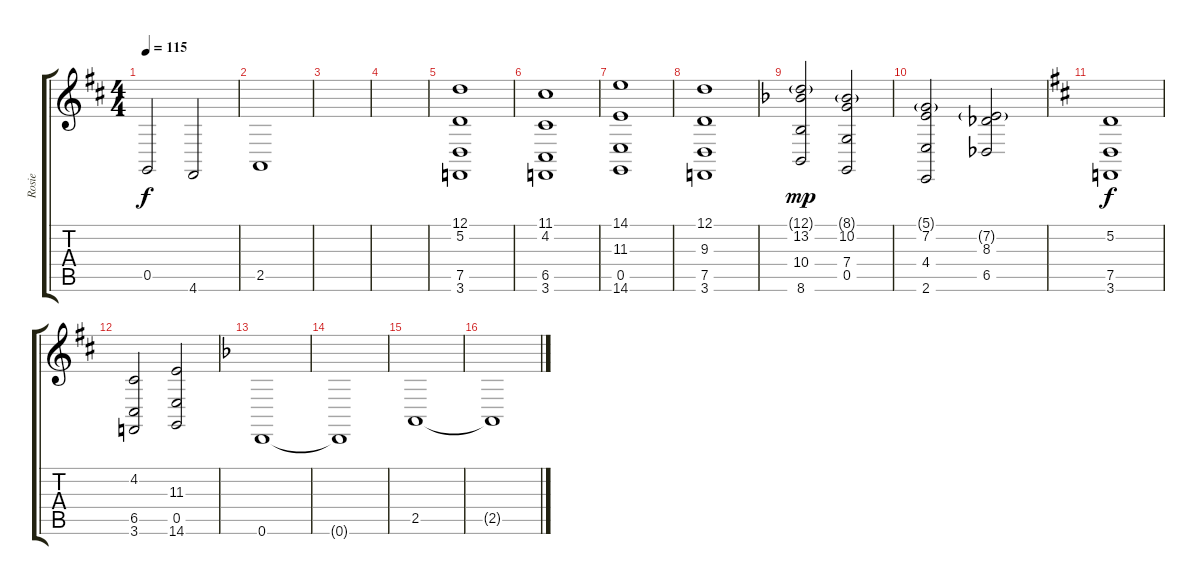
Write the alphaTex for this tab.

\track ("Rosie" "Rosie") {instrument choiraahs}
\staff {score tabs}
\tuning (D4 A3 F3 C3 G2 D2) {hide}
\ts (4 4)
\tempo 115
\clef g2
\ks bminor
0.5.2{dy f} 4.6.2 |
2.5.1 |
|
|
(12.1 5.2 7.5 3.6).1 |
(11.1 4.2 6.5 3.6).1 |
(14.1 11.3 0.5 14.6).1 |
(12.1 9.3 7.5 3.6).1 |
\ks dminor
(12.1{g} 13.2 10.4 8.6).2{dy mp} (8.1{g} 10.2 7.4 0.5).2 |
(5.1{g} 7.2 4.4 2.6).2 (7.2{g} 8.3 6.5).2 |
\ks bminor
(5.2 7.5 3.6).1{dy f} |
(4.2 6.5 3.6).2 (11.3 0.5 14.6).2 |
\ks dminor
0.6.1 |
0.6{t}.1 |
2.5.1 |
2.5{t}.1
